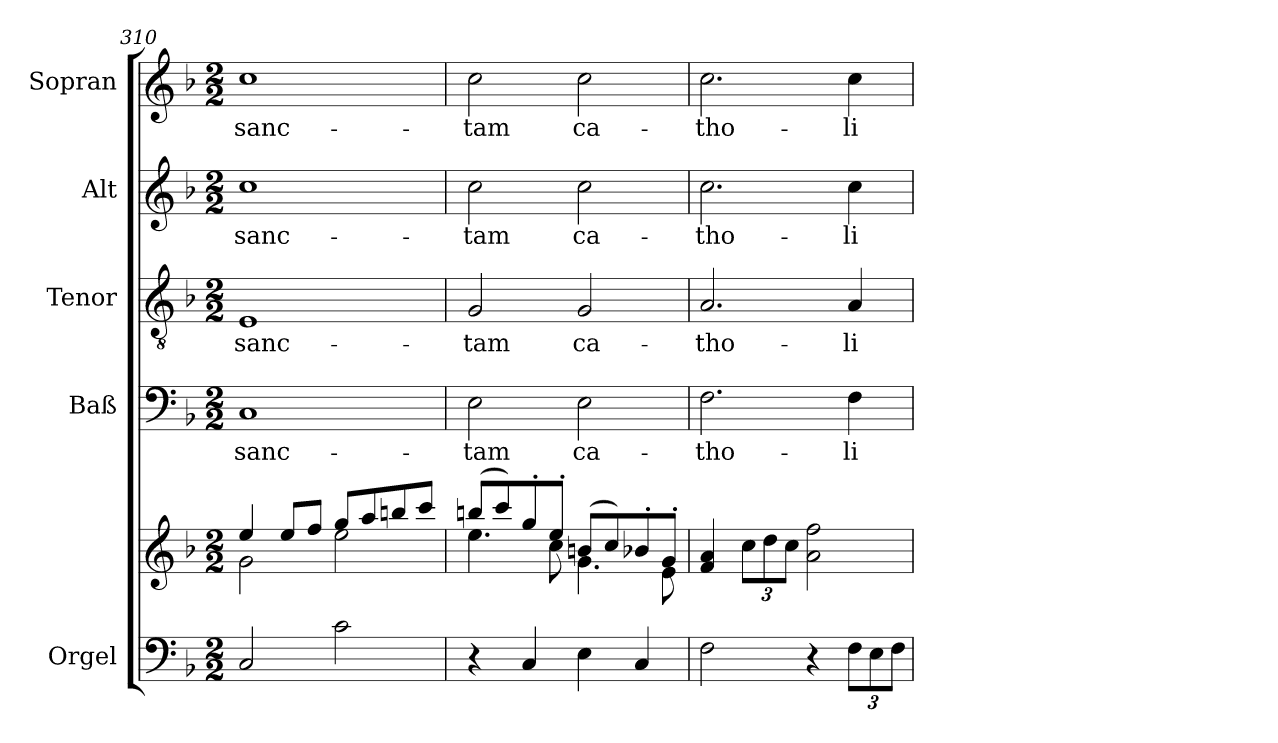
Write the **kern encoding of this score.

**kern	**kern	**kern	**text	**kern	**text	**kern	**text	**kern	**text
*part5	*part5	*part4	*part4	*part3	*part3	*part2	*part2	*part1	*part1
*staff6	*staff5	*staff4	*staff4	*staff3	*staff3	*staff2	*staff2	*staff1	*staff1
*I"Orgel	*	*I"Baß	*	*I"Tenor	*	*I"Alt	*	*I"Sopran	*
*I'Org.	*	*	*	*	*	*	*	*	*
*clefF4	*clefG2	*clefF4	*	*clefGv2	*	*clefG2	*	*clefG2	*
*k[b-]	*k[b-]	*k[b-]	*	*k[b-]	*	*k[b-]	*	*k[b-]	*
*F:	*F:	*F:	*	*F:	*	*F:	*	*F:	*
*M2/2	*M2/2	*M2/2	*	*M2/2	*	*M2/2	*	*M2/2	*
=310	=310	=310	=310	=310	=310	=310	=310	=310	=310
*	*^	*	*	*	*	*	*	*	*
!	!	!	!	!LO:LY:b	!	!LO:LY:b	!	!LO:LY:b	!	!LO:LY:b
2C/	4ee/	2g\	1C	sanc-	1E	sanc-	1cc	sanc-	1cc	sanc-
.	8ee/L	.	.	.	.	.	.	.	.	.
.	8ff/J	.	.	.	.	.	.	.	.	.
2c\	8gg/L	2ee\	.	.	.	.	.	.	.	.
.	8aa/	.	.	.	.	.	.	.	.	.
.	8bbn/	.	.	.	.	.	.	.	.	.
.	8ccc/J	.	.	.	.	.	.	.	.	.
=311	=311	=311	=311	=311	=311	=311	=311	=311	=311	=311
!	!	!	!	!LO:LY:b	!	!LO:LY:b	!	!LO:LY:b	!	!LO:LY:b
4r	(>8bbn/L	4.ee\	2E\	-tam	2G/	-tam	2cc\	-tam	2cc\	-tam
.	8ccc/)	.	.	.	.	.	.	.	.	.
4C/	8gg'>/	.	.	.	.	.	.	.	.	.
.	8ee'>/J	8cc\	.	.	.	.	.	.	.	.
!	!	!	!	!LO:LY:b	!	!LO:LY:b	!	!LO:LY:b	!	!LO:LY:b
4E\	(>8bn/L	4.g\	2E\	ca-	2G/	ca-	2cc\	ca-	2cc\	ca-
.	8cc/)	.	.	.	.	.	.	.	.	.
4C/	8b-X'>/	.	.	.	.	.	.	.	.	.
.	8g'>/J	8e\	.	.	.	.	.	.	.	.
=312	=312	=312	=312	=312	=312	=312	=312	=312	=312	=312
!	!	!	!	!LO:LY:b	!	!LO:LY:b	!	!LO:LY:b	!	!LO:LY:b
*	*v	*v	*	*	*	*	*	*	*	*
2F\	4f/ 4a/	2.F\	-tho-	2.A/	-tho-	2.cc\	-tho-	2.cc\	-tho-
*	*Xbrackettup	*	*	*	*	*	*	*	*
.	12cc\L	.	.	.	.	.	.	.	.
.	12dd\	.	.	.	.	.	.	.	.
.	12cc\J	.	.	.	.	.	.	.	.
4r	2a\ 2ff\	.	.	.	.	.	.	.	.
!	!	!	!LO:LY:b	!	!LO:LY:b	!	!LO:LY:b	!	!LO:LY:b
12F\L	.	4F\	-li-	4A/	-li-	4cc\	-li-	4cc\	-li-
12E\	.	.	.	.	.	.	.	.	.
12F\J	.	.	.	.	.	.	.	.	.
=	=	=	=	=	=	=	=	=	=
*-	*-	*-	*-	*-	*-	*-	*-	*-	*-
